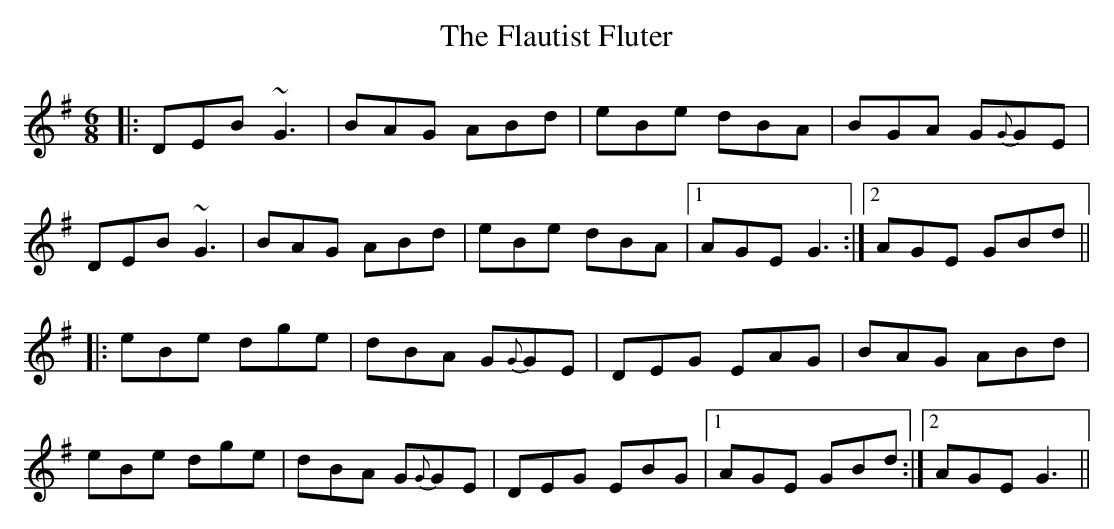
X:1
T: The Flautist Fluter
M: 6/8
L: 1/8
K: Gmaj
|:DEB ~G3|BAG ABd|e-Be- dB-A|BGA G{G}GE|
DEB ~G3|BAG ABd|e-Be- dB-A|1 AGE G3:|2 AGE GBd||
|:eBe dge|dBA G{G}GE|D-EG- EA-G|BAG ABd|
eBe dge|dBA G{G}GE|D-EG- EB-G|1 AGE GBd:|2 AGE G3||
